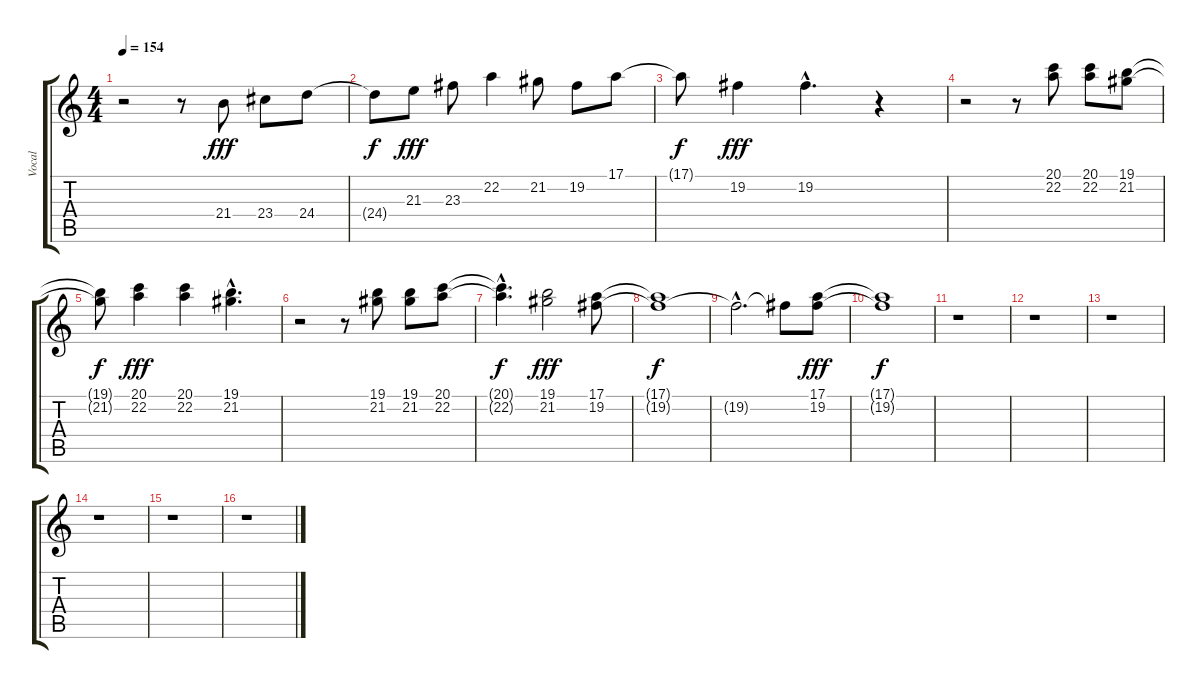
\track ("Vocal" "Vocal") {instrument altosax}
\staff {score tabs}
\tuning (E4 B3 G3 D3 A2 E2) {hide}
\ts (4 4)
\tempo 154
\clef g2
\ks c
r.2{dy fff} r.8 21.4.8 23.4.8 24.4.8 |
24.4{t}.8{dy f} 21.3.8{dy fff} 23.3.8 22.2.4 21.2.8 19.2.8 17.1.8 |
17.1{t}.8{dy f} 19.2.4{dy fff} 19.2{hac}.4{d} r.4 |
r.2 r.8 (20.1 22.2).8 (20.1 22.2).8 (19.1 21.2).8 |
(19.1{t} 21.2{t}).8{dy f} (20.1 22.2).4{dy fff} (20.1 22.2).4 (19.1{hac} 21.2{hac}).4{d} |
r.2 r.8 (19.1 21.2).8 (19.1 21.2).8 (20.1 22.2).8 |
(20.1{hac t} 22.2{hac t}).4{d dy f} (19.1 21.2).2{dy fff} (17.1 19.2).8 |
(17.1{t} 19.2{t}).1{dy f} |
19.2{hac t}.2{d} 19.2{t}.8 (17.1 19.2).8{dy fff} |
(17.1{t} 19.2{t}).1{dy f} |
r.1 |
r.1 |
r.1 |
r.1 |
r.1 |
r.1
